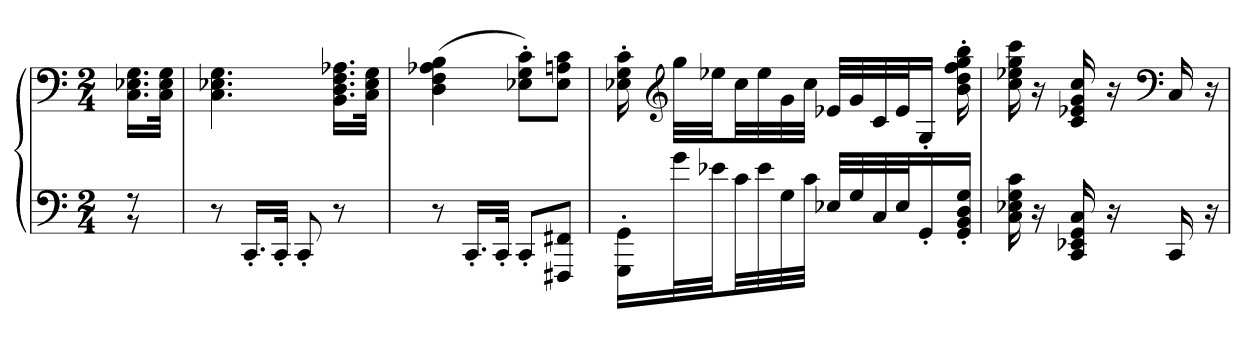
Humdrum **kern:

**kern	**kern
*part1	*part1
*staff2	*staff1
*clefF4	*clefF4
*M2/4	*M2/4
=	=
*^	*
8r	8r	16.C 16.E-X 16.GLL
.	.	32C 32E- 32GJJk
*v	*v	*
=	=
8r	4.C 4.E-X 4.G
16.CC'LL	.
32CC'JJk	.
8CC'	.
8r	16.BB 16.D 16.F 16.A-XLL
.	32C 32E- 32GJJk
=	=
8r	(4D 4F 4A-X 4B
16.CC'LL	.
32CC'JJk	.
8CC'L	8E-X' 8G' 8c'L)
8FFF#X 8FF#XJ	8E- 8An 8cJ
=	=
16GGG' 16GG'LL	16E-X' 16G' 16c'
*	*clefG2
32gL	32ggLLL
32e-XJJ	32ee-XJJ
32cLL	32ccLL
32e-	32ee-
32G	32g
32cJJJ	32ccJJJ
32E-XLLL	32e-XLLL
32G	32g
32C	32c
32E-J	32e-J
16GG'	16G'JJ
16GG' 16BB' 16D' 16G'JJ	16b' 16dd' 16ff' 16gg' 16bb'
=	=
16C 16E-X 16G 16c	16cc 16ee-X 16gg 16ccc
16r	16r
16CC 16EE-X 16GG 16C	16c 16e-X 16g 16cc
16r	16r
*	*clefF4
16CC	16C
16r	16r
=	=
*-	*-
